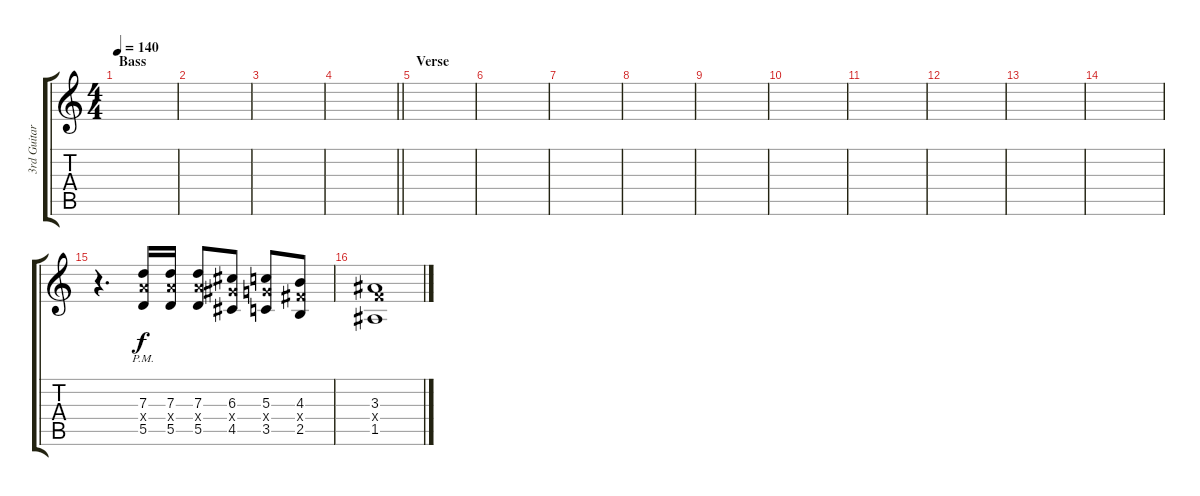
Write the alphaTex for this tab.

\track ("3rd Guitar" "3rd Guitar") {instrument distortionguitar}
\staff {score tabs}
\tuning (E4 B3 G3 D3 A2 D2) {hide}
\ts (4 4)
\section ("" "Bass")
\tempo 140
\clef g2
\ks c
|
|
|
\barLineRight lightlight
|
\section ("" "Verse")
|
|
|
|
|
|
|
|
|
|
r.4{d} (7.3{pm} 7.4{pm x} 5.5{pm}).16 (7.3 7.4{x} 5.5).16 (7.3 7.4{x} 5.5).8 (6.3 6.4{x} 4.5).8 (5.3 5.4{x} 3.5).8 (4.3 4.4{x} 2.5).8 |
(3.3 3.4{x} 1.5).1
